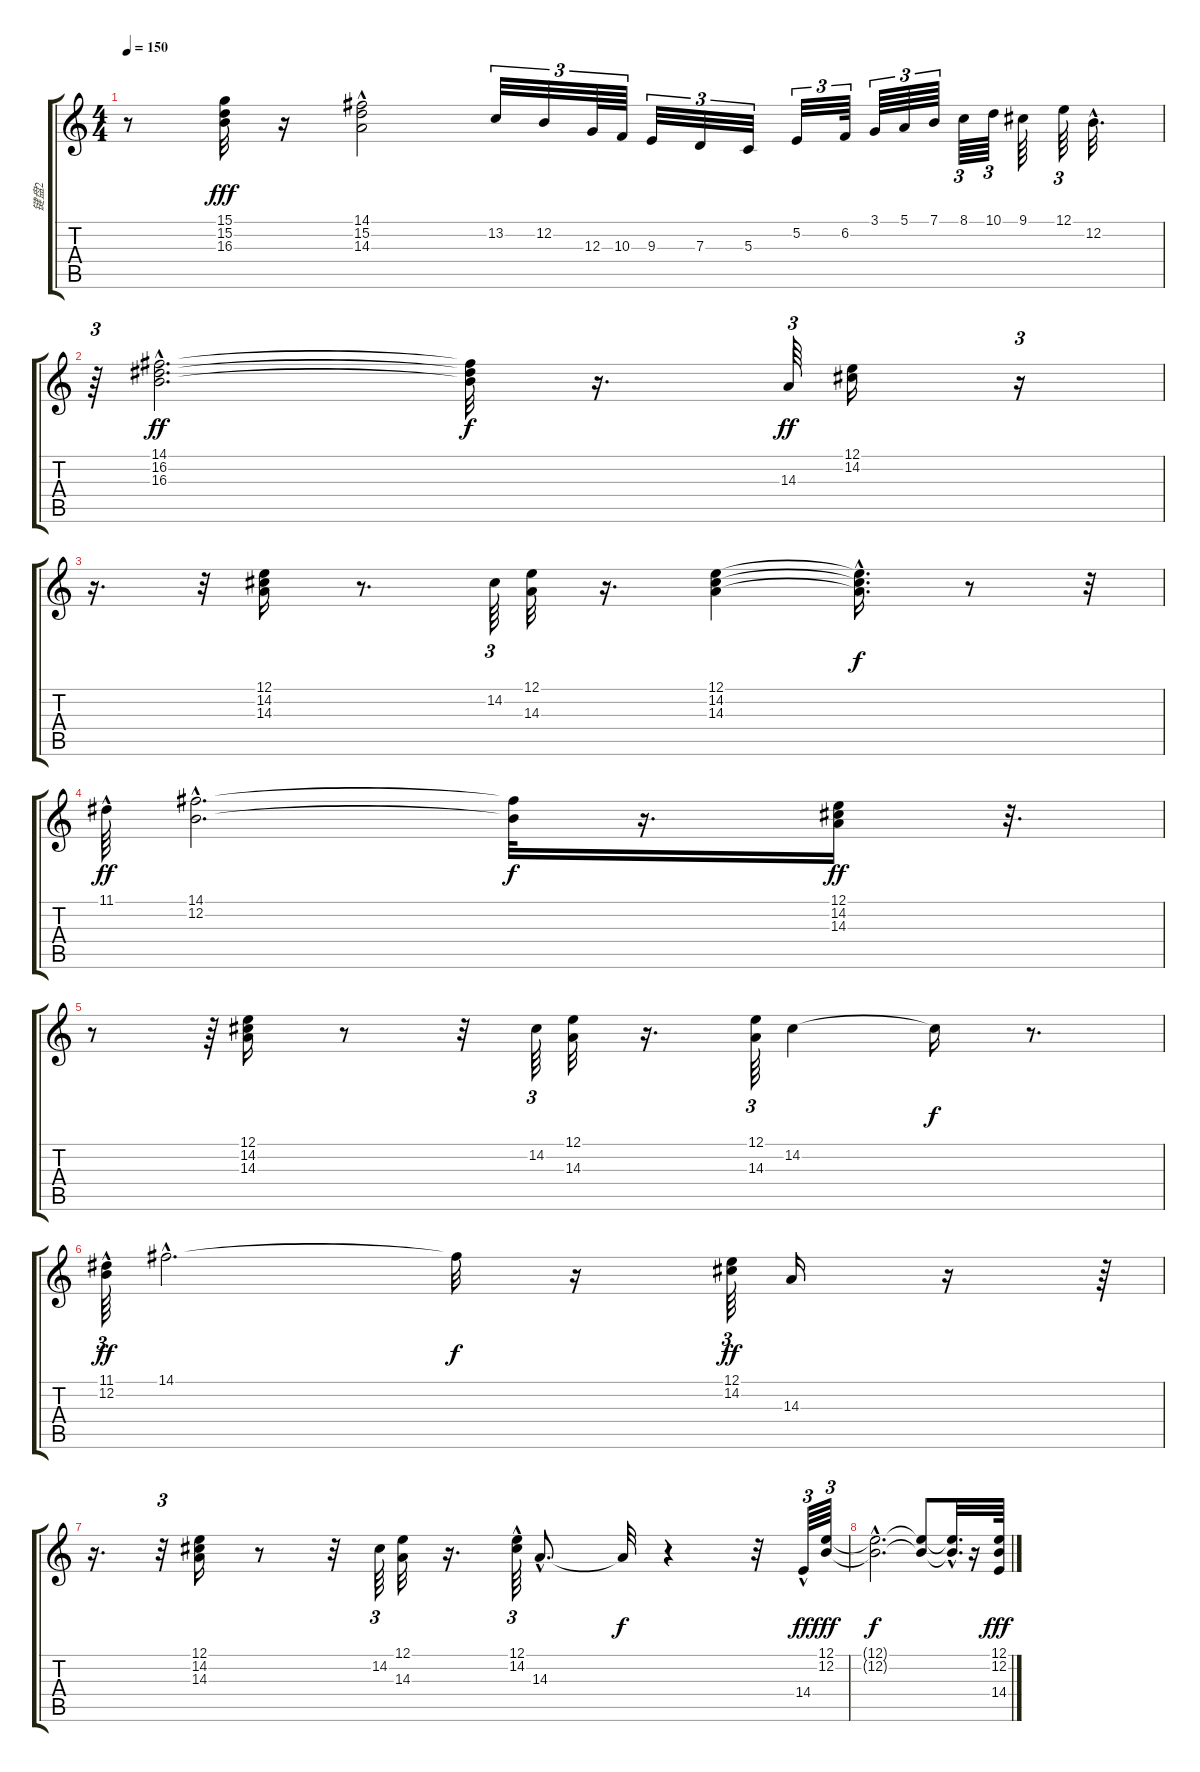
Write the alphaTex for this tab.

\track ("键盘2" "键盘2") {instrument rockorgan}
\staff {score tabs}
\tuning (E4 B3 G3 D3 A2 E2) {hide}
\ts (4 4)
\tempo 150
\clef g2
\ks c
r.8{dy fff} (15.1 15.2 16.3).32 r.16 (14.1{hac} 15.2 14.3).2 13.2.32{tu (3 2)} 12.2.32{tu (3 2)} 12.3.64{tu (3 2)} 10.3.64{tu (3 2)} 9.3.32{tu (3 2)} 7.3.32{tu (3 2)} 5.3.32{tu (3 2)} 5.2.32{tu (3 2)} 6.2.64{tu (3 2)} 3.1.64{tu (3 2)} 5.1.64{tu (3 2)} 7.1.64{tu (3 2)} 8.1.64{tu (3 2)} 10.1.64{tu (3 2)} 9.1.64 12.1.64{tu (3 2)} 12.2{hac}.32{d} |
r.64{tu (3 2)} (14.1{hac} 16.2{hac} 16.3{hac}).2{d dy ff} (14.1{t} 16.2{t} 16.3{t}).32{dy f} r.16{d} 14.3.64{tu (3 2) dy ff} (12.1 14.2).16 r.16{tu (3 2)} |
r.16{d} r.32{tu (3 2)} (12.1 14.2 14.3).16 r.8{d} 14.2.64{tu (3 2)} (12.1 14.3).32 r.16{d} (12.1 14.2 14.3).4 (12.1{hac t} 14.2{t} 14.3{t}).16{d dy f} r.8 r.32 |
11.1{hac}.64{dy ff} (14.1{hac} 12.2{hac}).2{d} (14.1{t} 12.2{t}).32{dy f} r.16{d} (12.1 14.2 14.3).16{dy ff} r.32{d} |
r.8 r.64{tu (3 2)} (12.1 14.2 14.3).16 r.8 r.32 14.2.64{tu (3 2)} (12.1 14.3).32 r.16{d} (12.1 14.3).64{tu (3 2)} 14.2.4 14.2{t}.16{dy f} r.8{d} |
(11.1{hac} 12.2{hac}).64{tu (3 2) dy ff} 14.1{hac}.2{d} 14.1{t}.32{dy f} r.16 (12.1 14.2).64{tu (3 2) dy ff} 14.3.16 r.16 r.64{tu (3 2)} |
r.16{d} r.32{tu (3 2)} (12.1 14.2 14.3).16 r.8 r.32 14.2.64{tu (3 2)} (12.1 14.3).32 r.16{d} (12.1 14.2{hac}).64{tu (3 2)} 14.3{hac}.8{d} 14.3{t}.32{dy f} r.4 r.32 14.4{hac}.64{tu (3 2) dy ff} (12.1 12.2).64{tu (3 2) dy fff} |
(12.1{hac t} 12.2{hac t}).2{d dy f} (12.1{t} 12.2{t}).8 (12.1{hac t} 12.2{hac t}).32{d} r.16 (12.1 12.2 14.4).64{dy fff}
